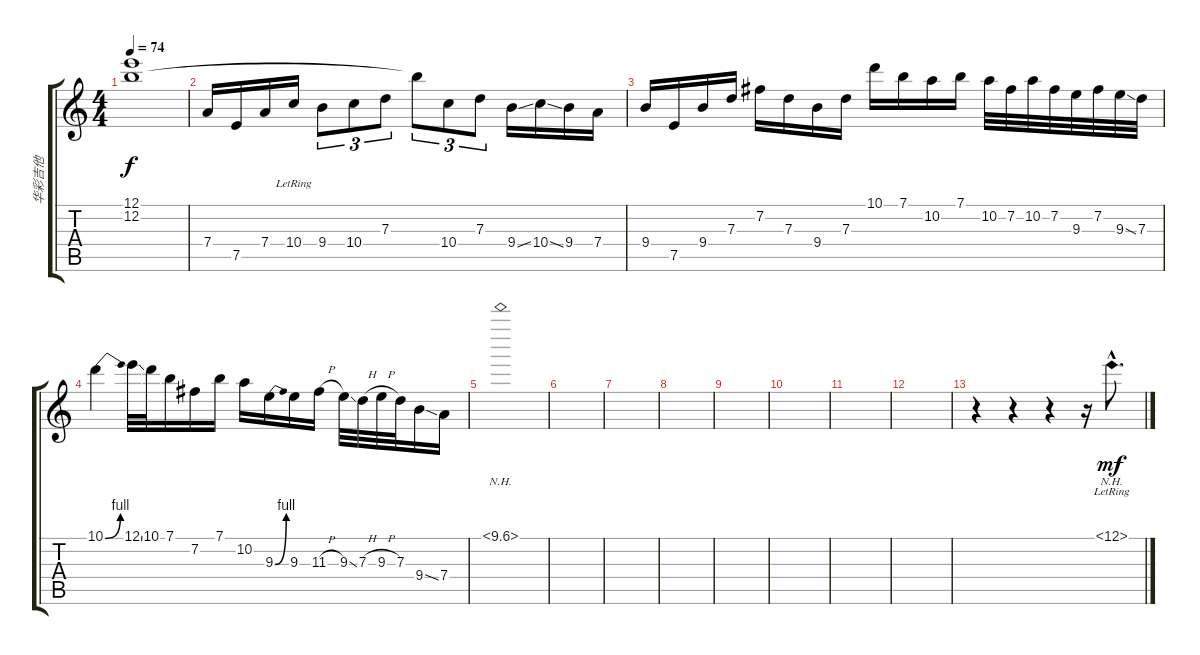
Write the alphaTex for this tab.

\track ("华彩吉他" "华彩吉他") {instrument overdrivenguitar}
\staff {score tabs}
\tuning (E4 B3 G3 D3 A2 E2) {hide}
\ts (4 4)
\tempo 74
\clef g2
\ks c
(12.1 12.2).1{dy f} |
7.4.16 7.5.16 7.4.16 10.4{lr}.16 9.4.8{tu (3 2)} 10.4.8{tu (3 2)} 7.3.8{tu (3 2)} 12.2{t}.8{tu (3 2)} 10.4.8{tu (3 2)} 7.3.8{tu (3 2)} 9.4{ss}.16 10.4{ss}.16 9.4.16 7.4.16 |
9.4.16 7.5.16 9.4.16 7.3.16 7.2.16 7.3.16 9.4.16 7.3.16 10.1.16 7.1.16 10.2.16 7.1.16 10.2.32 7.2.32 10.2.32 7.2.32 9.3.32 7.2.32 9.3{ss}.32 7.3.32 |
10.1{be (bend 0 0 60 4)}.4 12.1{ss}.32 10.1.32 7.1.16 7.2.16 7.1.16 10.2.16 9.3{be (bend 0 0 60 4)}.16 9.3.16 11.3{h}.16 9.3{ss}.32 7.3{h}.32 9.3{h}.32 7.3.32 9.4{ss}.16 7.4.16 |
10.1{nh}.1 |
|
|
|
|
|
|
|
r.4 r.4 r.4 r.16 12.1{nh hac lr}.8{d dy mf}
